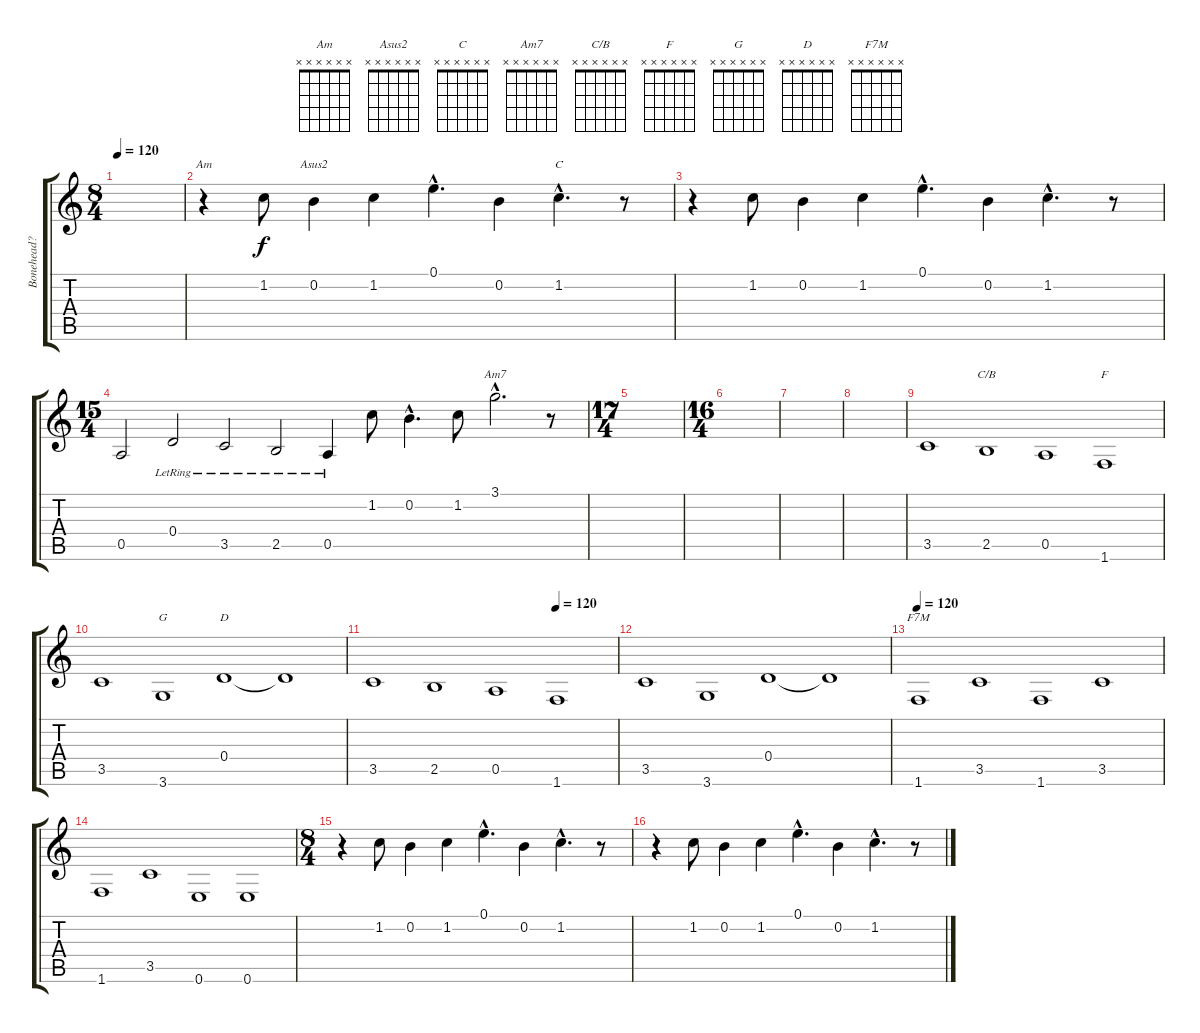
\track ("Bonehead?" "Bonehead?") {instrument acousticguitarsteel}
\staff {score tabs}
\tuning (E4 B3 G3 D3 A2 E2) {hide}
\chord ("Am" x x x x x x)
\chord ("Asus2" x x x x x x)
\chord ("C" x x x x x x)
\chord ("Am7" x x x x x x)
\chord ("C/B" x x x x x x)
\chord ("F" x x x x x x)
\chord ("G" x x x x x x)
\chord ("D" x x x x x x)
\chord ("F7M" x x x x x x)
\ts (8 4)
\section ("" "")
\tempo 120
\clef g2
\ks c
|
r.4{ch "Am"} 1.2.8 0.2.4{ch "Asus2"} 1.2.4 0.1{hac}.4{d} 0.2.4 1.2{hac}.4{d ch "C"} r.8 |
r.4 1.2.8 0.2.4 1.2.4 0.1{hac}.4{d} 0.2.4 1.2{hac}.4{d} r.8 |
\ts (15 4)
0.5.2 0.4{lr}.2 3.5{lr}.2 2.5{lr}.2 0.5{lr}.4 1.2.8 0.2{hac}.4{d} 1.2.8 3.1{hac}.2{d ch "Am7"} r.8 |
\ts (17 4)
|
\ts (16 4)
|
|
|
3.5.1 2.5.1{ch "C/B"} 0.5.1 1.6.1{ch "F"} |
3.5.1 3.6.1{ch "G"} 0.4.1{ch "D"} 0.4{t}.1 |
\tempo (120 0.75)
3.5.1 2.5.1 0.5.1 1.6.1 |
3.5.1 3.6.1 0.4.1 0.4{t}.1 |
\tempo 120
1.6.1{ch "F7M"} 3.5.1 1.6.1 3.5.1 |
1.6.1 3.5.1 0.6.1 0.6.1 |
\ts (8 4)
r.4 1.2.8 0.2.4 1.2.4 0.1{hac}.4{d} 0.2.4 1.2{hac}.4{d} r.8 |
r.4 1.2.8 0.2.4 1.2.4 0.1{hac}.4{d} 0.2.4 1.2{hac}.4{d} r.8
